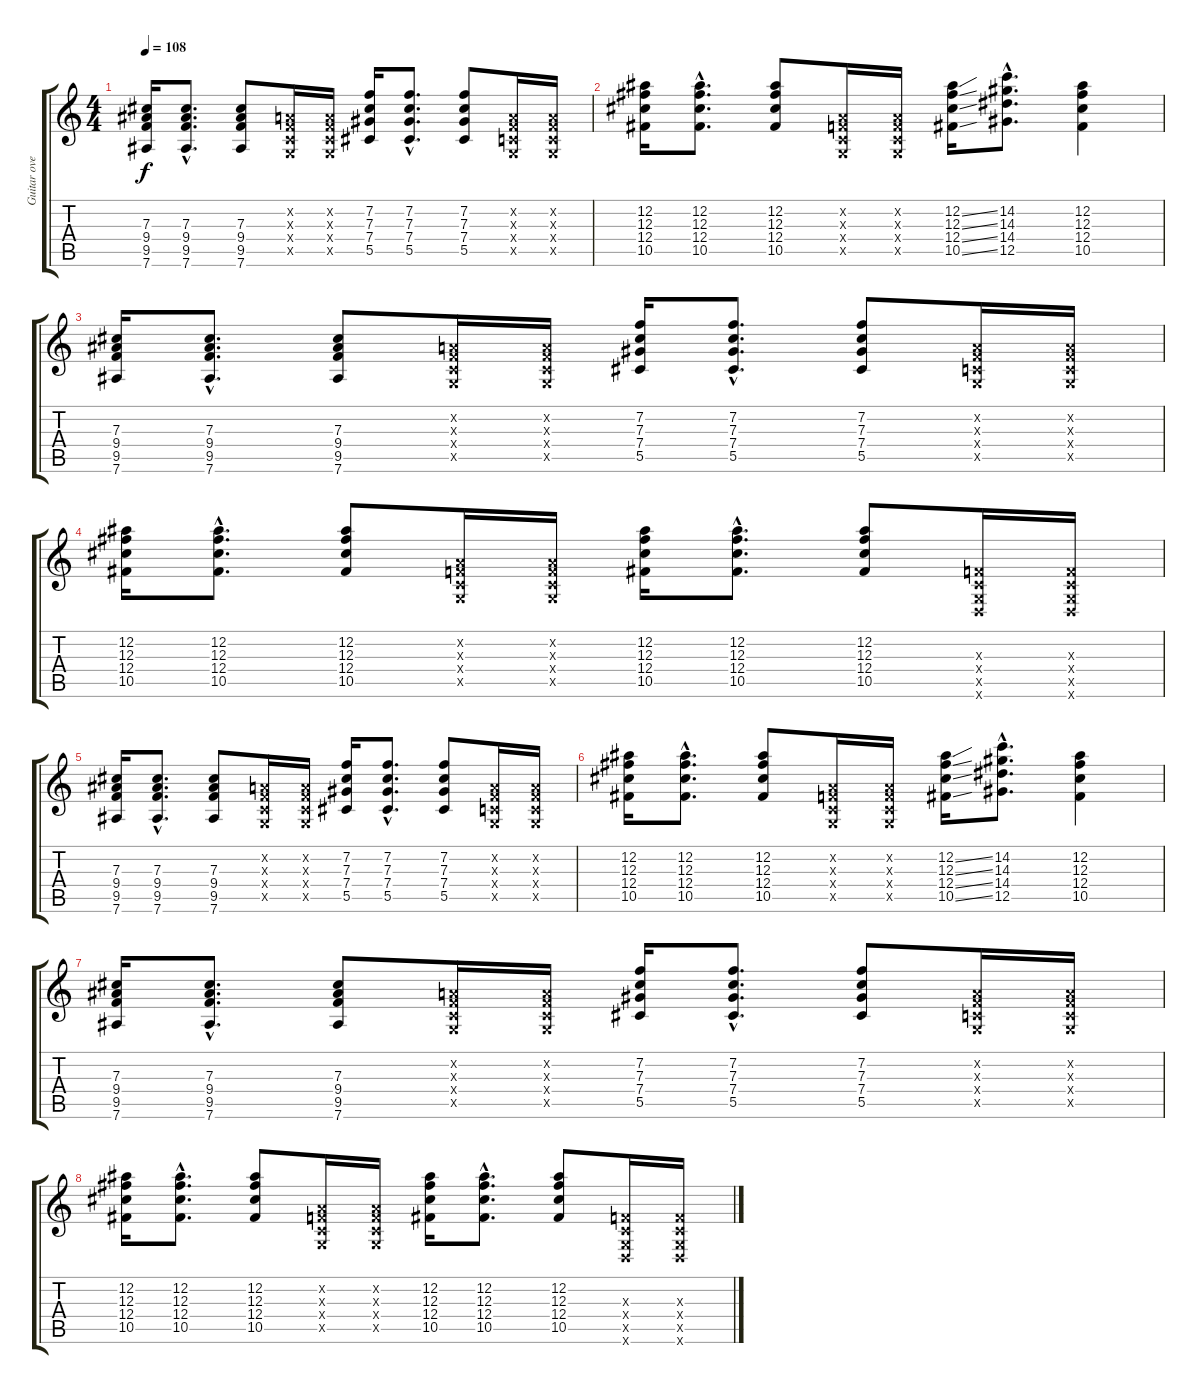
\track ("Guitar overdrive" "Guitar ove") {instrument overdrivenguitar}
\staff {score tabs}
\tuning (Eb4 Bb3 Gb3 Db3 Ab2 Eb2) {hide}
\ts (4 4)
\tempo 108
\clef g2
\ks c
(7.3 9.4 9.5 7.6).16{dy f} (7.3{hac} 9.4{hac} 9.5{hac} 7.6{hac}).8{d} (7.3 9.4 9.5 7.6).8 (-1.2{x} -1.3{x} -1.4{x} -1.5{x}).16 (-1.2{x} -1.3{x} -1.4{x} -1.5{x}).16 (7.2 7.3 7.4 5.5).16 (7.2{hac} 7.3{hac} 7.4{hac} 5.5{hac}).8{d} (7.2 7.3 7.4 5.5).8 (-1.2{x} -1.3{x} -1.4{x} -1.5{x}).16 (-1.2{x} -1.3{x} -1.4{x} -1.5{x}).16 |
(12.2 12.3 12.4 10.5).16 (12.2{hac} 12.3{hac} 12.4{hac} 10.5{hac}).8{d} (12.2 12.3 12.4 10.5).8 (-1.2{x} -1.3{x} -1.4{x} -1.5{x}).16 (-1.2{x} -1.3{x} -1.4{x} -1.5{x}).16 (12.2{ss} 12.3{ss} 12.4{ss} 10.5{ss}).16 (14.2{hac} 14.3{hac} 14.4{hac} 12.5{hac}).8{d} (12.2 12.3 12.4 10.5).4 |
(7.3 9.4 9.5 7.6).16 (7.3{hac} 9.4{hac} 9.5{hac} 7.6{hac}).8{d} (7.3 9.4 9.5 7.6).8 (-1.2{x} -1.3{x} -1.4{x} -1.5{x}).16 (-1.2{x} -1.3{x} -1.4{x} -1.5{x}).16 (7.2 7.3 7.4 5.5).16 (7.2{hac} 7.3{hac} 7.4{hac} 5.5{hac}).8{d} (7.2 7.3 7.4 5.5).8 (-1.2{x} -1.3{x} -1.4{x} -1.5{x}).16 (-1.2{x} -1.3{x} -1.4{x} -1.5{x}).16 |
(12.2 12.3 12.4 10.5).16 (12.2{hac} 12.3{hac} 12.4{hac} 10.5{hac}).8{d} (12.2 12.3 12.4 10.5).8 (-1.2{x} -1.3{x} -1.4{x} -1.5{x}).16 (-1.2{x} -1.3{x} -1.4{x} -1.5{x}).16 (12.2 12.3 12.4 10.5).16 (12.2{hac} 12.3{hac} 12.4{hac} 10.5{hac}).8{d} (12.2 12.3 12.4 10.5).8 (-1.3{x} -1.4{x} -1.5{x} -1.6{x}).16 (-1.3{x} -1.4{x} -1.5{x} -1.6{x}).16 |
(7.3 9.4 9.5 7.6).16 (7.3{hac} 9.4{hac} 9.5{hac} 7.6{hac}).8{d} (7.3 9.4 9.5 7.6).8 (-1.2{x} -1.3{x} -1.4{x} -1.5{x}).16 (-1.2{x} -1.3{x} -1.4{x} -1.5{x}).16 (7.2 7.3 7.4 5.5).16 (7.2{hac} 7.3{hac} 7.4{hac} 5.5{hac}).8{d} (7.2 7.3 7.4 5.5).8 (-1.2{x} -1.3{x} -1.4{x} -1.5{x}).16 (-1.2{x} -1.3{x} -1.4{x} -1.5{x}).16 |
(12.2 12.3 12.4 10.5).16 (12.2{hac} 12.3{hac} 12.4{hac} 10.5{hac}).8{d} (12.2 12.3 12.4 10.5).8 (-1.2{x} -1.3{x} -1.4{x} -1.5{x}).16 (-1.2{x} -1.3{x} -1.4{x} -1.5{x}).16 (12.2{ss} 12.3{ss} 12.4{ss} 10.5{ss}).16 (14.2{hac} 14.3{hac} 14.4{hac} 12.5{hac}).8{d} (12.2 12.3 12.4 10.5).4 |
(7.3 9.4 9.5 7.6).16 (7.3{hac} 9.4{hac} 9.5{hac} 7.6{hac}).8{d} (7.3 9.4 9.5 7.6).8 (-1.2{x} -1.3{x} -1.4{x} -1.5{x}).16 (-1.2{x} -1.3{x} -1.4{x} -1.5{x}).16 (7.2 7.3 7.4 5.5).16 (7.2{hac} 7.3{hac} 7.4{hac} 5.5{hac}).8{d} (7.2 7.3 7.4 5.5).8 (-1.2{x} -1.3{x} -1.4{x} -1.5{x}).16 (-1.2{x} -1.3{x} -1.4{x} -1.5{x}).16 |
(12.2 12.3 12.4 10.5).16 (12.2{hac} 12.3{hac} 12.4{hac} 10.5{hac}).8{d} (12.2 12.3 12.4 10.5).8 (-1.2{x} -1.3{x} -1.4{x} -1.5{x}).16 (-1.2{x} -1.3{x} -1.4{x} -1.5{x}).16 (12.2 12.3 12.4 10.5).16 (12.2{hac} 12.3{hac} 12.4{hac} 10.5{hac}).8{d} (12.2 12.3 12.4 10.5).8 (-1.3{x} -1.4{x} -1.5{x} -1.6{x}).16 (-1.3{x} -1.4{x} -1.5{x} -1.6{x}).16
